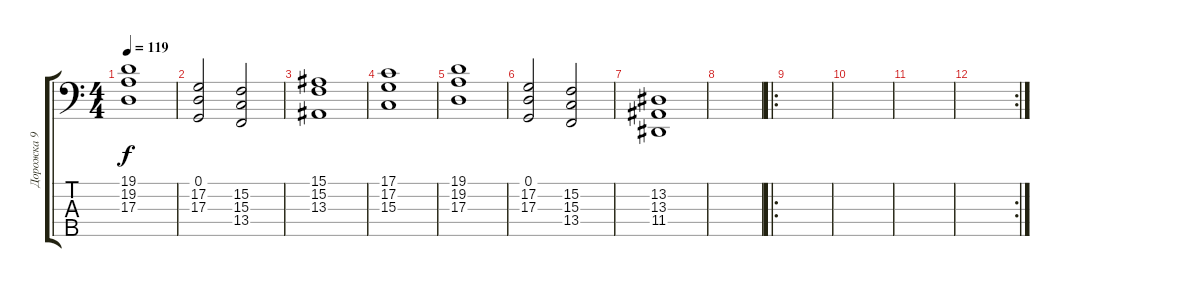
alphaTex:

\track ("Дорожка 9" "Дорожка 9") {instrument lead8bassandlead}
\staff {score tabs}
\tuning (G2 D2 A1 E1 B0) {hide}
\ts (4 4)
\tempo 119
\clef f4
\ks c
(19.1 19.2 17.3).1{dy f} |
(0.1 17.2 17.3).2 (15.2 15.3 13.4).2 |
(15.1 15.2 13.3).1 |
(17.1 17.2 15.3).1 |
(19.1 19.2 17.3).1 |
(0.1 17.2 17.3).2 (15.2 15.3 13.4).2 |
(13.2 13.3 11.4).1 |
|
\ro
|
|
|
\rc 2
